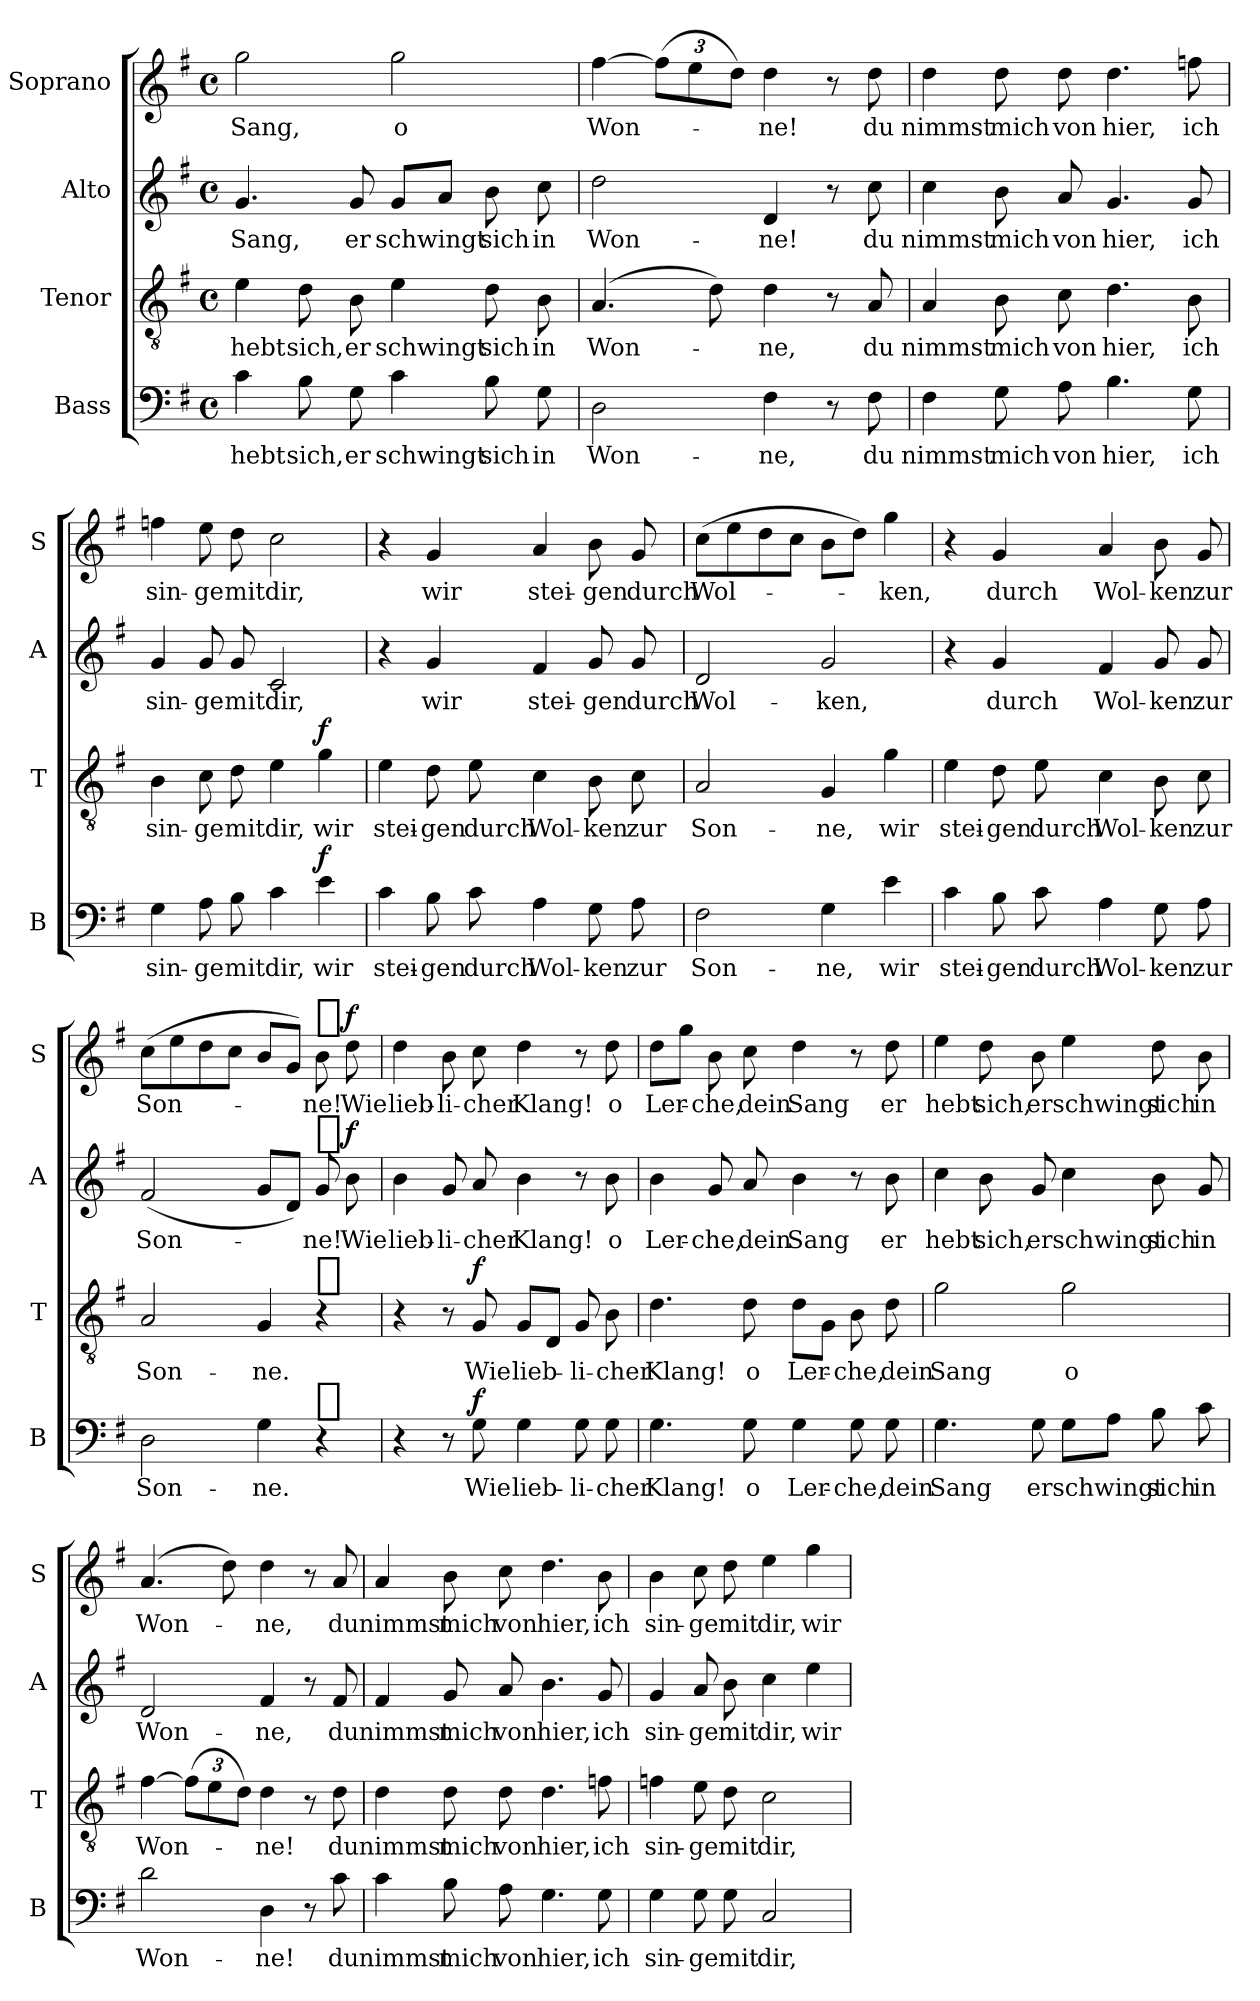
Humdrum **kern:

**kern	**text	**dynam	**kern	**text	**dynam	**kern	**text	**dynam	**kern	**text	**dynam
*part4	*part4	*part4	*part3	*part3	*part3	*part2	*part2	*part2	*part1	*part1	*part1
*staff4	*staff4	*staff4	*staff3	*staff3	*staff3	*staff2	*staff2	*staff2	*staff1	*staff1	*staff1
*I"Bass	*	*	*I"Tenor	*	*	*I"Alto	*	*	*I"Soprano	*	*
*I'B	*	*	*I'T	*	*	*I'A	*	*	*I'S	*	*
*clefF4	*	*	*clefGv2	*	*	*clefG2	*	*	*clefG2	*	*
*k[f#]	*	*	*k[f#]	*	*	*k[f#]	*	*	*k[f#]	*	*
*G:	*	*	*G:	*	*	*G:	*	*	*G:	*	*
*M4/4	*	*	*M4/4	*	*	*M4/4	*	*	*M4/4	*	*
*met(c)	*	*	*met(c)	*	*	*met(c)	*	*	*met(c)	*	*
=	=	=	=	=	=	=	=	=	=	=	=
4c	hebt	.	4e	hebt	.	4.g	Sang,	.	2gg	Sang,	.
8B	sich,	.	8d	sich,	.	.	.	.	.	.	.
8G	er	.	8B	er	.	8g	er	.	.	.	.
4c	schwingt	.	4e	schwingt	.	8gL	schwingt	.	2gg	o	.
.	.	.	.	.	.	8aJ	.	.	.	.	.
8B	sich	.	8d	sich	.	8b	sich	.	.	.	.
8G	in	.	8B	in	.	8cc	in	.	.	.	.
=	=	=	=	=	=	=	=	=	=	=	=
2D	Won-	.	(4.A	Won-	.	2dd	Won-	.	[4ff#	Won-	.
.	.	.	.	.	.	.	.	.	(12ff#L]	.	.
.	.	.	.	.	.	.	.	.	12ee	.	.
.	.	.	8d)	.	.	.	.	.	.	.	.
.	.	.	.	.	.	.	.	.	12ddJ)	.	.
4F#	-ne,	.	4d	-ne,	.	4d	-ne!	.	4dd	-ne!	.
8r	.	.	8r	.	.	8r	.	.	8r	.	.
8F#	du	.	8A	du	.	8cc	du	.	8dd	du	.
=	=	=	=	=	=	=	=	=	=	=	=
4F#	nimmst	.	4A	nimmst	.	4cc	nimmst	.	4dd	nimmst	.
8G	mich	.	8B	mich	.	8b	mich	.	8dd	mich	.
8A	von	.	8c	von	.	8a	von	.	8dd	von	.
4.B	hier,	.	4.d	hier,	.	4.g	hier,	.	4.dd	hier,	.
8G	ich	.	8B	ich	.	8g	ich	.	8ffn	ich	.
=	=	=	=	=	=	=	=	=	=	=	=
4G	sin-	.	4B	sin-	.	4g	sin-	.	4ffn	sin-	.
8A	-ge	.	8c	-ge	.	8g	-ge	.	8ee	-ge	.
8B	mit	.	8d	mit	.	8g	mit	.	8dd	mit	.
4c	dir,	.	4e	dir,	.	2c	dir,	.	2cc	dir,	.
!	!	!LO:DY:a	!	!	!LO:DY:a	!	!	!	!	!	!
4e	wir	f	4g	wir	f	.	.	.	.	.	.
=	=	=	=	=	=	=	=	=	=	=	=
4c	stei-	.	4e	stei-	.	4r	.	.	4r	.	.
8B	-gen	.	8d	-gen	.	4g	wir	.	4g	wir	.
8c	durch	.	8e	durch	.	.	.	.	.	.	.
4A	Wol-	.	4c	Wol-	.	4f#	stei-	.	4a	stei-	.
8G	-ken	.	8B	-ken	.	8g	-gen	.	8b	-gen	.
8A	zur	.	8c	zur	.	8g	durch	.	8g	durch	.
=	=	=	=	=	=	=	=	=	=	=	=
2F#	Son-	.	2A	Son-	.	2d	Wol-	.	(8ccL	Wol-	.
.	.	.	.	.	.	.	.	.	8ee	.	.
.	.	.	.	.	.	.	.	.	8dd	.	.
.	.	.	.	.	.	.	.	.	8ccJ	.	.
4G	-ne,	.	4G	-ne,	.	2g	-ken,	.	8bL	.	.
.	.	.	.	.	.	.	.	.	8ddJ)	.	.
4e	wir	.	4g	wir	.	.	.	.	4gg	-ken,	.
=	=	=	=	=	=	=	=	=	=	=	=
4c	stei-	.	4e	stei-	.	4r	.	.	4r	.	.
8B	-gen	.	8d	-gen	.	4g	durch	.	4g	durch	.
8c	durch	.	8e	durch	.	.	.	.	.	.	.
4A	Wol-	.	4c	Wol-	.	4f#	Wol-	.	4a	Wol-	.
8G	-ken	.	8B	-ken	.	8g	-ken	.	8b	-ken	.
8A	zur	.	8c	zur	.	8g	zur	.	8g	zur	.
=	=	=	=	=	=	=	=	=	=	=	=
2D	Son-	.	2A	Son-	.	(2f#	Son-	.	(8ccL	Son-	.
.	.	.	.	.	.	.	.	.	8ee	.	.
.	.	.	.	.	.	.	.	.	8dd	.	.
.	.	.	.	.	.	.	.	.	8ccJ	.	.
4G	-ne.	.	4G	-ne.	.	8gL	.	.	8bL	.	.
.	.	.	.	.	.	8dJ)	.	.	8gJ)	.	.
!	!	!	!	!	!	!	!	!	!LO:TX:a:t=[coda]	!	!
!	!	!	!	!	!	!LO:TX:a:t=[coda]	!	!	!	!	!
!	!	!	!LO:TX:a:t=[coda]	!	!	!	!	!	!	!	!
!LO:TX:a:t=[coda]	!	!	!	!	!	!	!	!	!	!	!
4r	.	.	4r	.	.	8g	-ne!	.	8b	-ne!	.
!	!	!	!	!	!	!	!	!LO:DY:a	!	!	!LO:DY:a
.	.	.	.	.	.	8b	Wie	f	8dd	Wie	f
=	=	=	=	=	=	=	=	=	=	=	=
4r	.	.	4r	.	.	4b	lieb-	.	4dd	lieb-	.
8r	.	.	8r	.	.	8g	-li-	.	8b	-li-	.
!	!	!LO:DY:a	!	!	!LO:DY:a	!	!	!	!	!	!
8G	Wie	f	8G	Wie	f	8a	-cher	.	8cc	-cher	.
4G	lieb-	.	8GL	lieb-	.	4b	Klang!	.	4dd	Klang!	.
.	.	.	8DJ	.	.	.	.	.	.	.	.
8G	-li-	.	8G	-li-	.	8r	.	.	8r	.	.
8G	-cher	.	8B	-cher	.	8b	o	.	8dd	o	.
=	=	=	=	=	=	=	=	=	=	=	=
4.G	Klang!	.	4.d	Klang!	.	4b	Ler-	.	8ddL	Ler-	.
.	.	.	.	.	.	.	.	.	8ggJ	.	.
.	.	.	.	.	.	8g	-che,	.	8b	-che,	.
8G	o	.	8d	o	.	8a	dein	.	8cc	dein	.
4G	Ler-	.	8dL	Ler-	.	4b	Sang	.	4dd	Sang	.
.	.	.	8GJ	.	.	.	.	.	.	.	.
8G	-che,	.	8B	-che,	.	8r	.	.	8r	.	.
8G	dein	.	8d	dein	.	8b	er	.	8dd	er	.
=	=	=	=	=	=	=	=	=	=	=	=
4.G	Sang	.	2g	Sang	.	4cc	hebt	.	4ee	hebt	.
.	.	.	.	.	.	8b	sich,	.	8dd	sich,	.
8G	er	.	.	.	.	8g	er	.	8b	er	.
8GL	schwingt	.	2g	o	.	4cc	schwingt	.	4ee	schwingt	.
8AJ	.	.	.	.	.	.	.	.	.	.	.
8B	sich	.	.	.	.	8b	sich	.	8dd	sich	.
8c	in	.	.	.	.	8g	in	.	8b	in	.
=	=	=	=	=	=	=	=	=	=	=	=
2d	Won-	.	[4f#	Won-	.	2d	Won-	.	(4.a	Won-	.
.	.	.	(12f#L]	.	.	.	.	.	.	.	.
.	.	.	12e	.	.	.	.	.	.	.	.
.	.	.	.	.	.	.	.	.	8dd)	.	.
.	.	.	12dJ)	.	.	.	.	.	.	.	.
4D	-ne!	.	4d	-ne!	.	4f#	-ne,	.	4dd	-ne,	.
8r	.	.	8r	.	.	8r	.	.	8r	.	.
8c	du	.	8d	du	.	8f#	du	.	8a	du	.
=	=	=	=	=	=	=	=	=	=	=	=
4c	nimmst	.	4d	nimmst	.	4f#	nimmst	.	4a	nimmst	.
8B	mich	.	8d	mich	.	8g	mich	.	8b	mich	.
8A	von	.	8d	von	.	8a	von	.	8cc	von	.
4.G	hier,	.	4.d	hier,	.	4.b	hier,	.	4.dd	hier,	.
8G	ich	.	8fn	ich	.	8g	ich	.	8b	ich	.
=	=	=	=	=	=	=	=	=	=	=	=
4G	sin-	.	4fn	sin-	.	4g	sin-	.	4b	sin-	.
8G	-ge	.	8e	-ge	.	8a	-ge	.	8cc	-ge	.
8G	mit	.	8d	mit	.	8b	mit	.	8dd	mit	.
2C	dir,	.	2c	dir,	.	4cc	dir,	.	4ee	dir,	.
.	.	.	.	.	.	4ee	wir	.	4gg	wir	.
=	=	=	=	=	=	=	=	=	=	=	=
*-	*-	*-	*-	*-	*-	*-	*-	*-	*-	*-	*-
